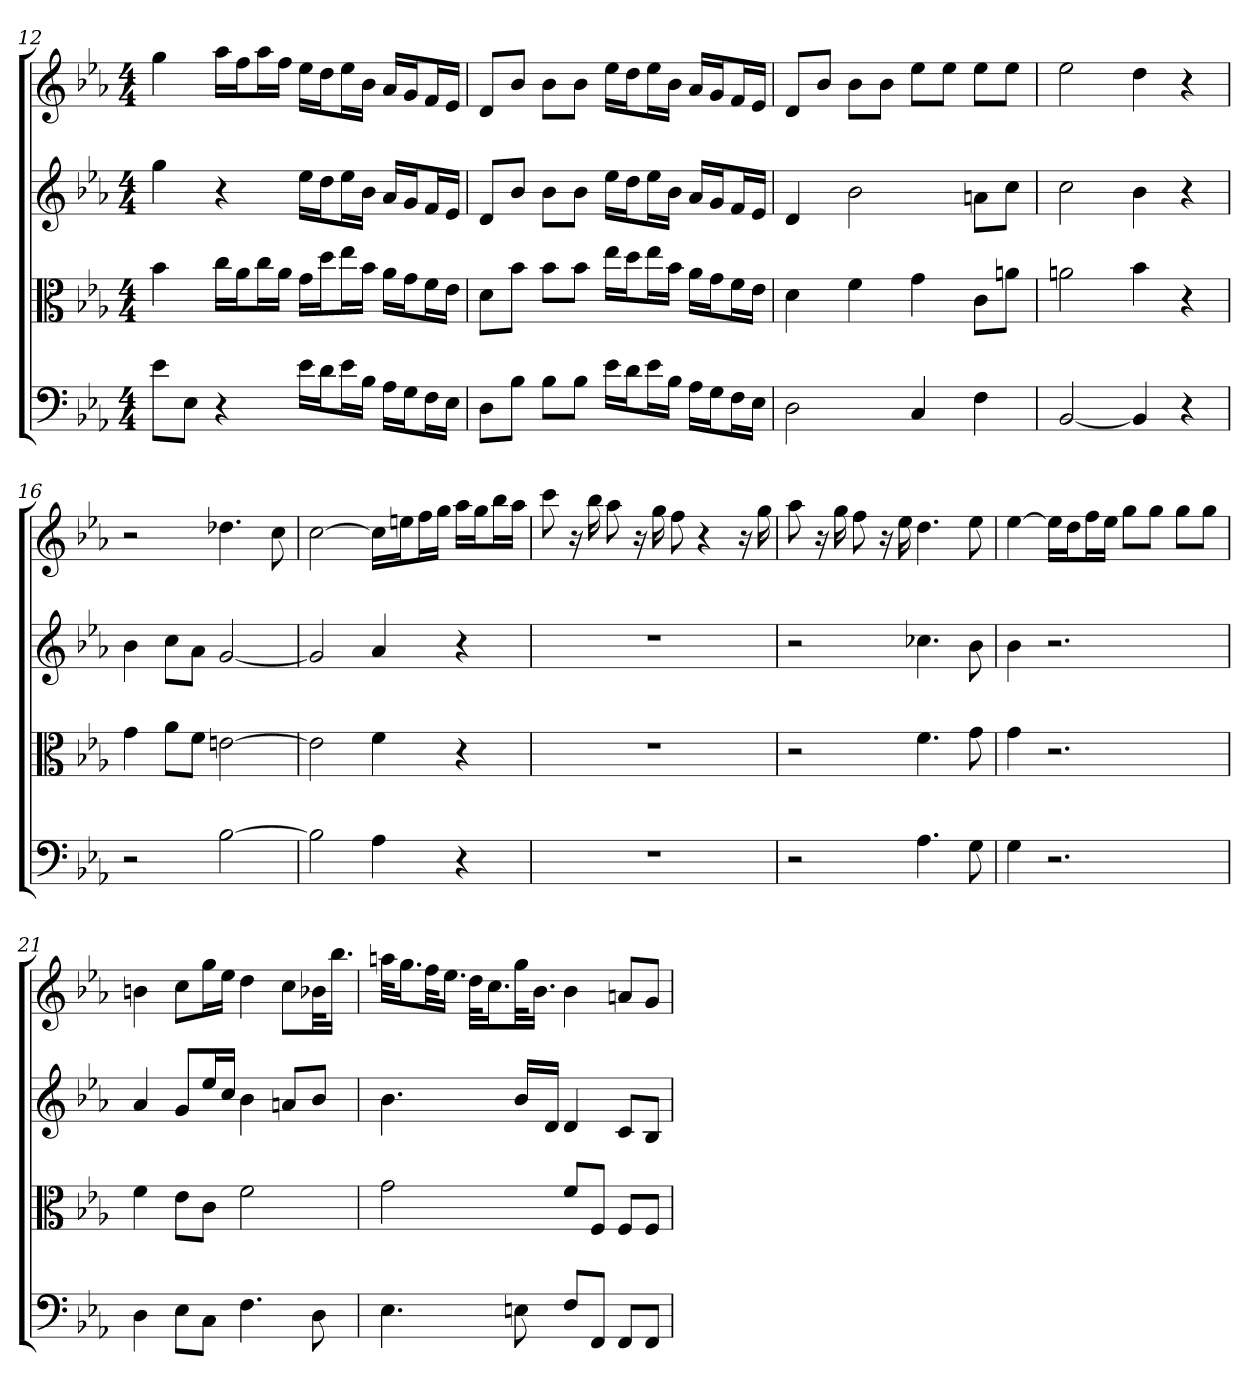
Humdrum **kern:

**kern	**kern	**kern	**kern
*part4	*part3	*part2	*part1
*staff4	*staff3	*staff2	*staff1
*clefF4	*clefC3	*clefG2	*clefG2
*k[b-e-a-]	*k[b-e-a-]	*k[b-e-a-]	*k[b-e-a-]
*E-:	*E-:	*E-:	*E-:
*M4/4	*M4/4	*M4/4	*M4/4
=12	=12	=12	=12
8e-\L	4b-	4gg	4gg
8E-\J	.	.	.
4r	16cc\LL	4r	16aa-\LL
.	16a-\J	.	16ff\J
.	16cc\L	.	16aa-\L
.	16a-\JJ	.	16ff\JJ
16e-\LL	16g\LL	16ee-\LL	16ee-\LL
16d\J	16dd\J	16dd\J	16dd\J
16e-\L	16ee-\L	16ee-\L	16ee-\L
16B-\JJ	16b-\JJ	16b-\JJ	16b-\JJ
16A-\LL	16a-\LL	16a-/LL	16a-/LL
16G\J	16g\J	16g/J	16g/J
16F\L	16f\L	16f/L	16f/L
16E-\JJ	16e-\JJ	16e-/JJ	16e-/JJ
=13	=13	=13	=13
8D\L	8d\L	8d/L	8d/L
8B-\J	8b-\J	8b-/J	8b-/J
8B-\L	8b-\L	8b-\L	8b-\L
8B-\J	8b-\J	8b-\J	8b-\J
16e-\LL	16ee-\LL	16ee-\LL	16ee-\LL
16d\J	16dd\J	16dd\J	16dd\J
16e-\L	16ee-\L	16ee-\L	16ee-\L
16B-\JJ	16b-\JJ	16b-\JJ	16b-\JJ
16A-\LL	16a-\LL	16a-/LL	16a-/LL
16G\J	16g\J	16g/J	16g/J
16F\L	16f\L	16f/L	16f/L
16E-\JJ	16e-\JJ	16e-/JJ	16e-/JJ
=14	=14	=14	=14
2D	4d	4d	8d/L
.	.	.	8b-/J
.	4f	2b-	8b-\L
.	.	.	8b-\J
4C	4g	.	8ee-\L
.	.	.	8ee-\J
4F	8c\L	8an\L	8ee-\L
.	8an\J	8cc\J	8ee-\J
=15	=15	=15	=15
[2BB-	2an	2cc	2ee-
4BB-]	4b-	4b-	4dd
4r	4r	4r	4r
=16	=16	=16	=16
2r	4g	4b-	2r
.	8a-\L	8cc\L	.
.	8f\J	8a-\J	.
[2B-	[2en	[2g	4.dd-X
.	.	.	8cc
=17	=17	=17	=17
2B-]	2e]	2g]	[2cc
4A-	4f	4a-	16cc\LL]
.	.	.	16een\J
.	.	.	16ff\L
.	.	.	16gg\JJ
4r	4r	4r	16aa-\LL
.	.	.	16gg\J
.	.	.	16bb-\L
.	.	.	16aa-\JJ
=18	=18	=18	=18
1r	1r	1r	8ccc
.	.	.	16r
.	.	.	16bb-
.	.	.	8aa-
.	.	.	16r
.	.	.	16gg
.	.	.	8ff
.	.	.	4r
.	.	.	16r
.	.	.	16gg
=19	=19	=19	=19
2r	2r	2r	8aa-
.	.	.	16r
.	.	.	16gg
.	.	.	8ff
.	.	.	16r
.	.	.	16ee-
4.A-	4.f	4.cc-X	4.dd
8G	8g	8b-	8ee-
=20	=20	=20	=20
4G	4g	4b-	[4ee-
2.r	2.r	2.r	16ee-\LL]
.	.	.	16dd\J
.	.	.	16ff\L
.	.	.	16ee-\JJ
.	.	.	8gg\L
.	.	.	8gg\J
.	.	.	8gg\L
.	.	.	8gg\J
=21	=21	=21	=21
4D	4f	4a-	4bn
8E-\L	8e-\L	8g/L	8cc\L
8C\J	8c\J	16ee-/L	16gg\L
.	.	16cc/JJ	16ee-\JJ
4.F	2f	4b-	4dd
.	.	8an/L	8cc\L
8D	.	8b-/J	32b-X\KL
.	.	.	16.bb-\JJ
=22	=22	=22	=22
4.E-	2g	4.b-	32aan\KLL
.	.	.	16.gg\J
.	.	.	32ff\KL
.	.	.	16.ee-\JJ
.	.	.	32dd\KLL
.	.	.	16.cc\J
8En	.	16b-/LL	32gg\KL
.	.	.	16.b-\JJ
.	.	16d/JJ	.
8F/L	8f/L	4d	4b-
8FF/J	8F/J	.	.
8FF/L	8F/L	8c/L	8an/L
8FF/J	8F/J	8B-/J	8g/J
=	=	=	=
*-	*-	*-	*-
